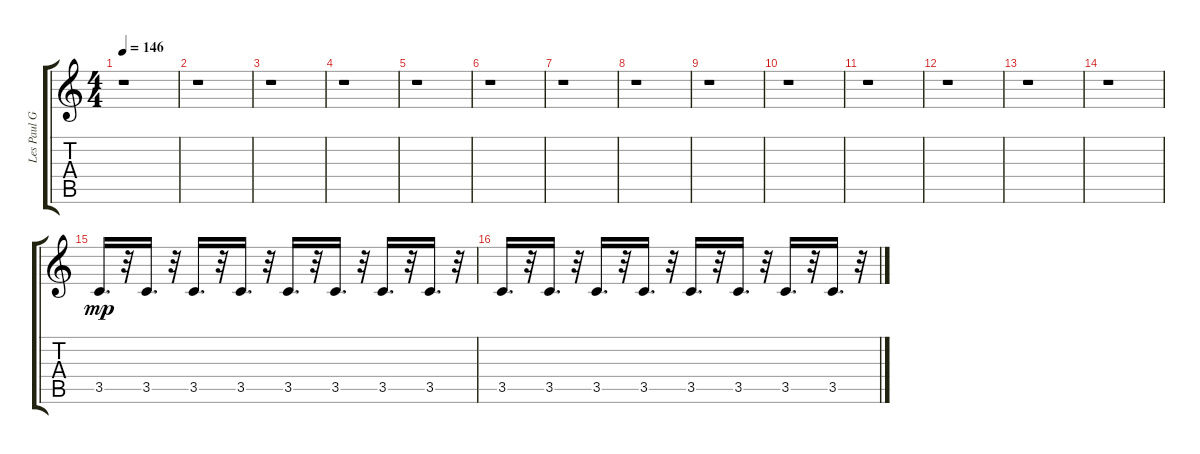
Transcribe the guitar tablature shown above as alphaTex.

\track ("Les Paul Guitar Mute" "Les Paul G") {instrument overdrivenguitar}
\staff {score tabs}
\tuning (E4 B3 G3 D3 A2 E2) {hide}
\ts (4 4)
\tempo 146
\clef g2
\ks c
r.1{dy mp} |
r.1 |
r.1 |
r.1 |
r.1 |
r.1 |
r.1 |
r.1 |
r.1 |
r.1 |
r.1 |
r.1 |
r.1 |
r.1 |
3.5.16{d} r.32 3.5.16{d} r.32 3.5.16{d} r.32 3.5.16{d} r.32 3.5.16{d} r.32 3.5.16{d} r.32 3.5.16{d} r.32 3.5.16{d} r.32 |
3.5.16{d} r.32 3.5.16{d} r.32 3.5.16{d} r.32 3.5.16{d} r.32 3.5.16{d} r.32 3.5.16{d} r.32 3.5.16{d} r.32 3.5.16{d} r.32
